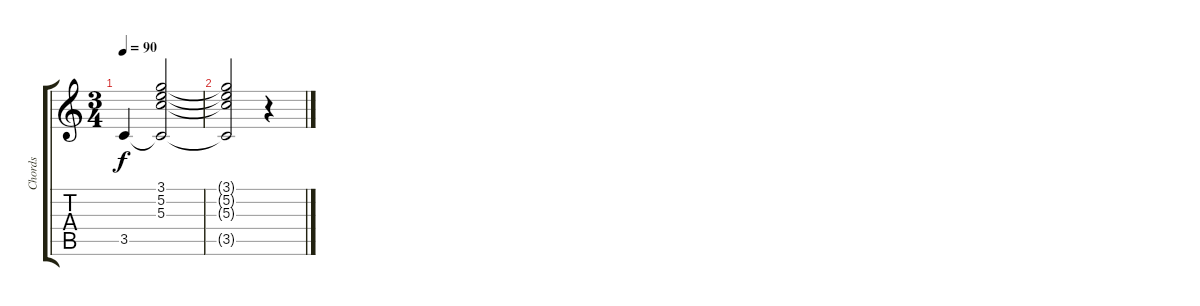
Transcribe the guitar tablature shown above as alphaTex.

\track ("Chords" "Chords") {instrument acousticguitarnylon}
\staff {score tabs}
\tuning (E4 B3 G3 D3 A2 E2) {hide}
\ts (3 4)
\tempo 90
\clef g2
\ks c
3.5.4{dy f} (3.1 5.2 5.3 3.5{t}).2 |
(3.1{t} 5.2{t} 5.3{t} 3.5{t}).2 r.4
